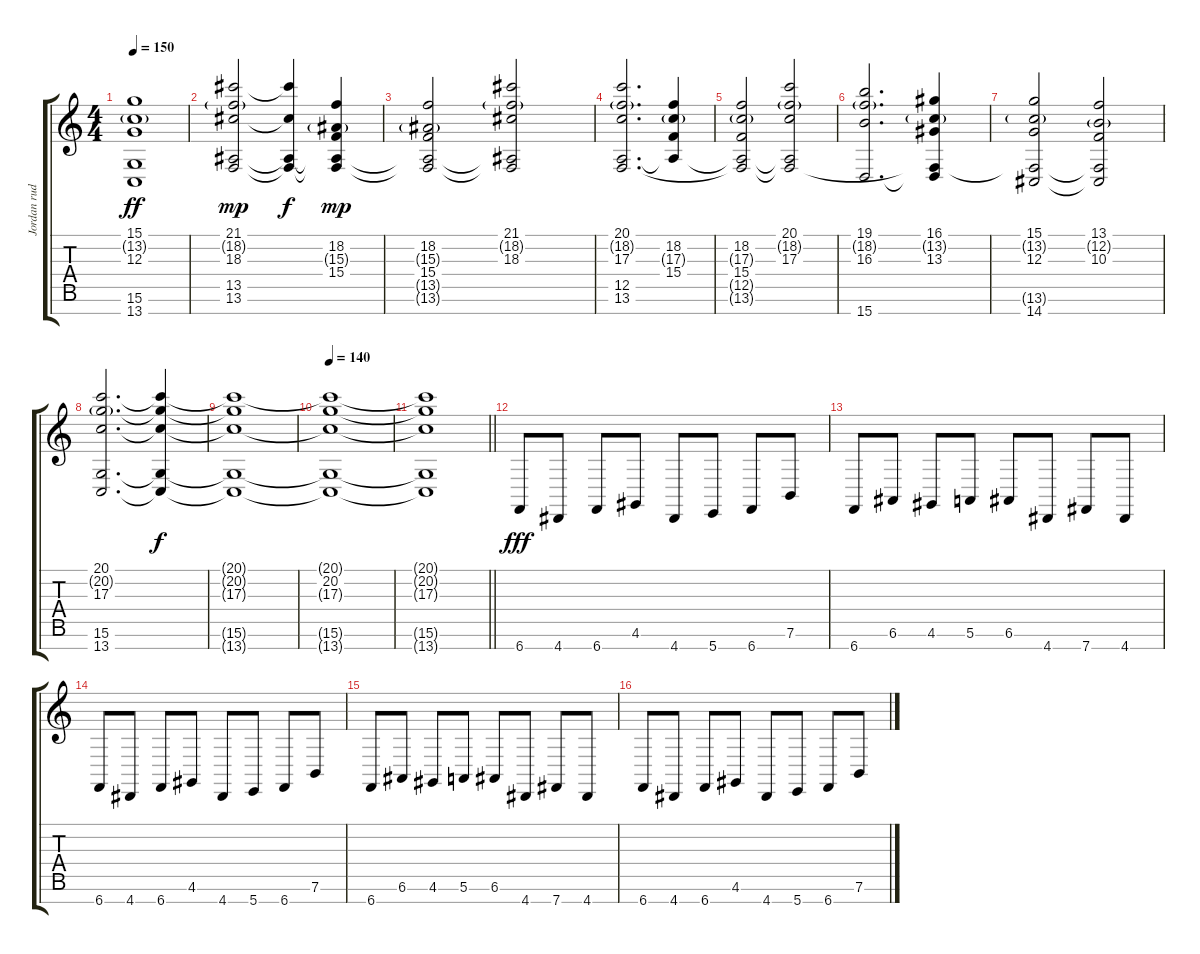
\track ("Jordan rudess" "Jordan rud") {instrument stringensemble1}
\staff {score tabs}
\tuning (E4 B3 G3 D3 A2 E2 B1) {hide}
\ts (4 4)
\tempo 150
\clef g2
\ks c
(15.1 13.2{g} 12.3 15.6 13.7).1{dy ff} |
(21.1 18.2{g} 18.3 13.5 13.6).2{dy mp volume 16 instrument stringensemble1} (21.1{t} 18.3{t} 13.5{t} 13.6{t}).4{dy f} (18.2 15.3{g} 15.4 13.5{t} 13.6{t}).4{dy mp} |
(18.2 15.3{g} 15.4 13.5{t} 13.6{t}).2 (21.1 18.2{g} 18.3 13.5{t} 13.6{t}).2 |
(20.1 18.2{g} 17.3 12.5 13.6).2{d} (18.2 17.3{g} 15.4 12.5{t}).4 |
(18.2 17.3{g} 15.4 12.5{t} 13.6{t}).2 (20.1 18.2{g} 17.3 12.5{t} 13.6{t}).2 |
(19.1 18.2{g} 16.3 15.7).2{d} (16.1 13.2{g} 13.3 13.6{t} 15.7{t}).4 |
(15.1 13.2{g} 12.3 13.6{t} 14.7).2 (13.1 12.2{g} 10.3 13.6{t} 14.7{t}).2 |
(20.1 20.2{g} 17.3 15.6 13.7).2{d} (20.1{t} 20.2{t} 17.3{t} 15.6{t} 13.7{t}).4{dy f} |
(20.1{t} 20.2{t} 17.3{t} 15.6{t} 13.7{t}).1 |
\tempo 140
(20.1{t} 20.2 17.3{t} 15.6{t} 13.7{t}).1 |
\barLineRight lightlight
(20.1{t} 20.2{t} 17.3{t} 15.6{t} 13.7{t}).1 |
6.7.8{dy fff instrument lead2sawtooth} 4.7.8 6.7.8 4.6.8 4.7.8 5.7.8 6.7.8 7.6.8 |
6.7.8 6.6.8 4.6.8 5.6.8 6.6.8 4.7.8 7.7.8 4.7.8 |
6.7.8 4.7.8 6.7.8 4.6.8 4.7.8 5.7.8 6.7.8 7.6.8 |
6.7.8 6.6.8 4.6.8 5.6.8 6.6.8 4.7.8 7.7.8 4.7.8 |
6.7.8 4.7.8 6.7.8 4.6.8 4.7.8 5.7.8 6.7.8 7.6.8
